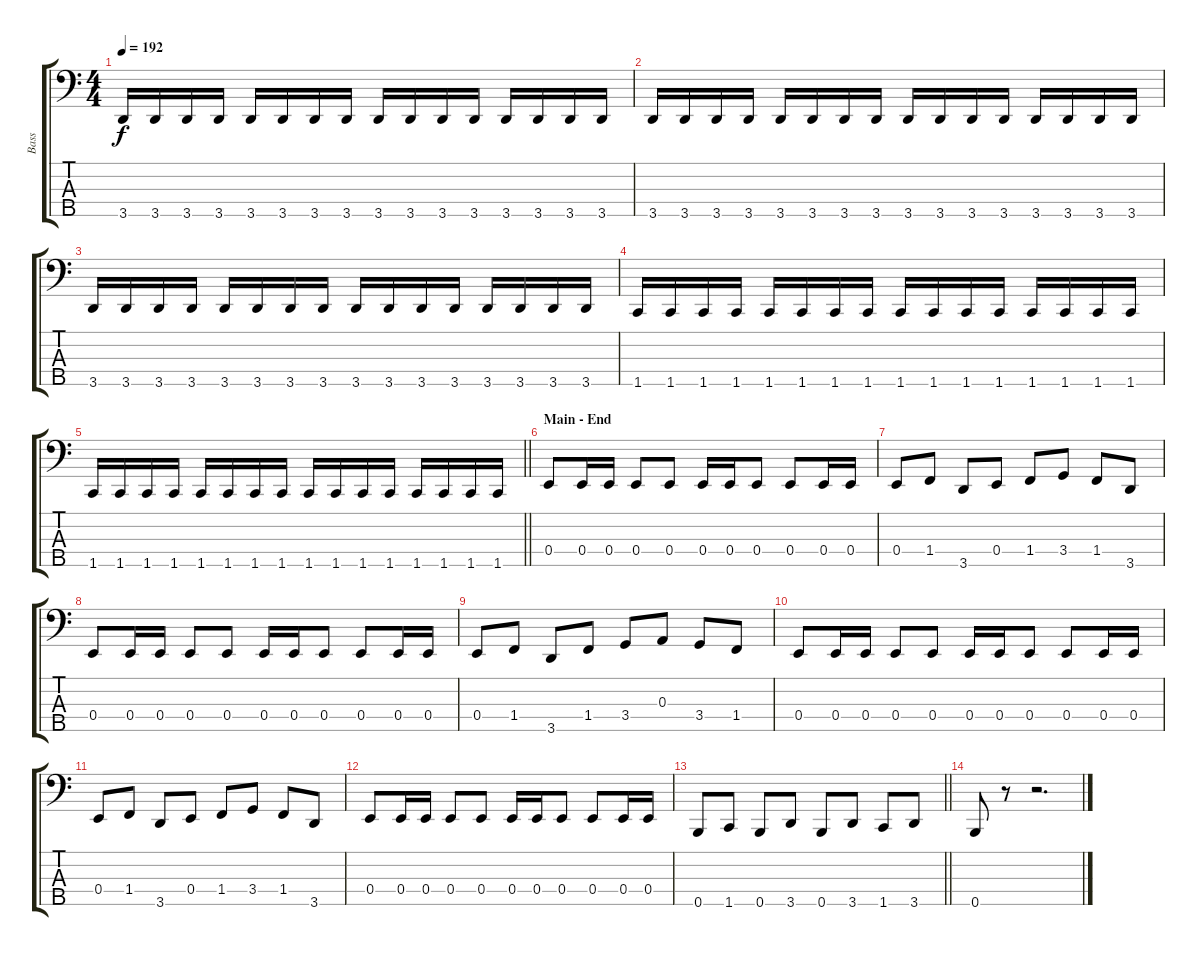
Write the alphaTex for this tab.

\track ("Bass" "Bass") {instrument electricbassfinger}
\staff {score tabs}
\tuning (G2 D2 A1 E1 B0) {hide}
\ts (4 4)
\tempo 192
\clef f4
\ks c
3.5.16{dy f} 3.5.16 3.5.16 3.5.16 3.5.16 3.5.16 3.5.16 3.5.16 3.5.16 3.5.16 3.5.16 3.5.16 3.5.16 3.5.16 3.5.16 3.5.16 |
3.5.16 3.5.16 3.5.16 3.5.16 3.5.16 3.5.16 3.5.16 3.5.16 3.5.16 3.5.16 3.5.16 3.5.16 3.5.16 3.5.16 3.5.16 3.5.16 |
3.5.16 3.5.16 3.5.16 3.5.16 3.5.16 3.5.16 3.5.16 3.5.16 3.5.16 3.5.16 3.5.16 3.5.16 3.5.16 3.5.16 3.5.16 3.5.16 |
1.5.16 1.5.16 1.5.16 1.5.16 1.5.16 1.5.16 1.5.16 1.5.16 1.5.16 1.5.16 1.5.16 1.5.16 1.5.16 1.5.16 1.5.16 1.5.16 |
\barLineRight lightlight
1.5.16 1.5.16 1.5.16 1.5.16 1.5.16 1.5.16 1.5.16 1.5.16 1.5.16 1.5.16 1.5.16 1.5.16 1.5.16 1.5.16 1.5.16 1.5.16 |
\section ("" "Main - End")
0.4.8 0.4.16 0.4.16 0.4.8 0.4.8 0.4.16 0.4.16 0.4.8 0.4.8 0.4.16 0.4.16 |
0.4.8 1.4.8 3.5.8 0.4.8 1.4.8 3.4.8 1.4.8 3.5.8 |
0.4.8 0.4.16 0.4.16 0.4.8 0.4.8 0.4.16 0.4.16 0.4.8 0.4.8 0.4.16 0.4.16 |
0.4.8 1.4.8 3.5.8 1.4.8 3.4.8 0.3.8 3.4.8 1.4.8 |
0.4.8 0.4.16 0.4.16 0.4.8 0.4.8 0.4.16 0.4.16 0.4.8 0.4.8 0.4.16 0.4.16 |
0.4.8 1.4.8 3.5.8 0.4.8 1.4.8 3.4.8 1.4.8 3.5.8 |
0.4.8 0.4.16 0.4.16 0.4.8 0.4.8 0.4.16 0.4.16 0.4.8 0.4.8 0.4.16 0.4.16 |
\barLineRight lightlight
0.5.8 1.5.8 0.5.8 3.5.8 0.5.8 3.5.8 1.5.8 3.5.8 |
0.5.8 r.8 r.2{d}
